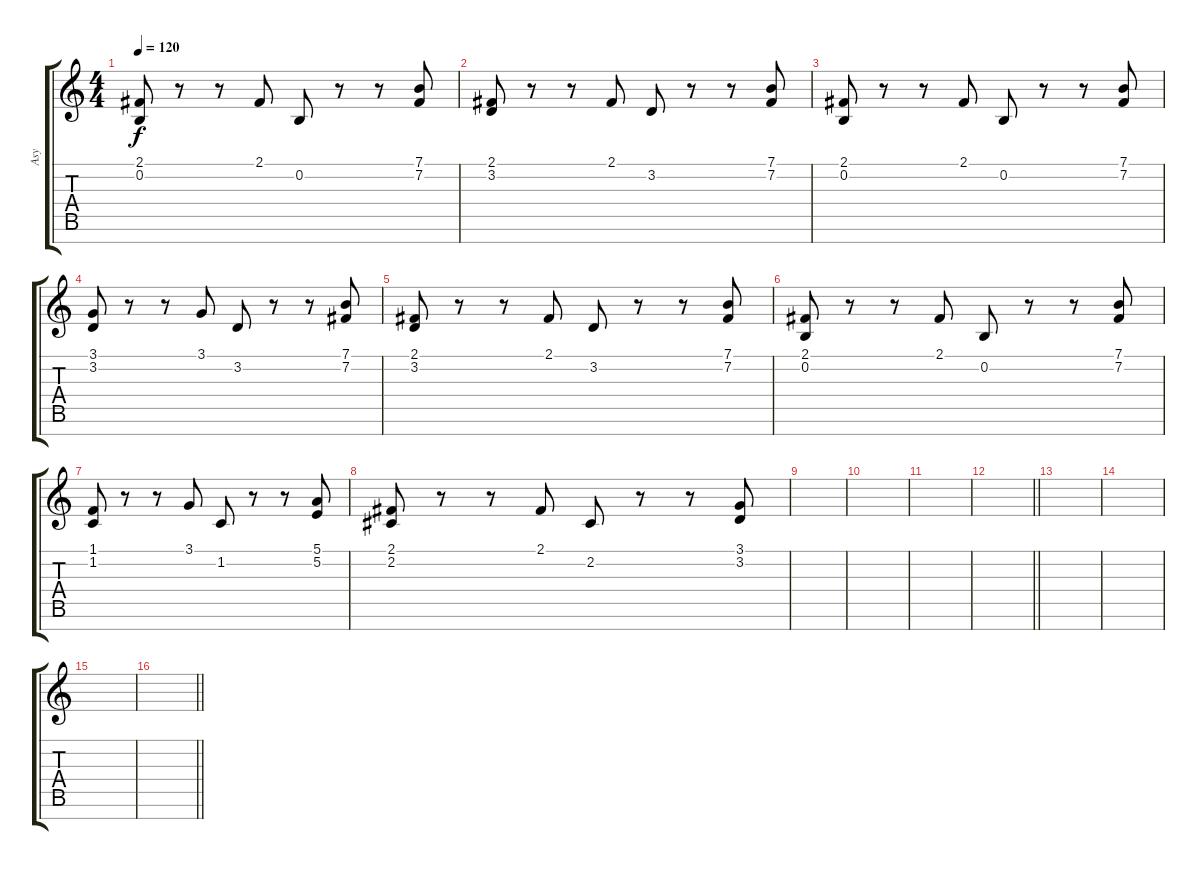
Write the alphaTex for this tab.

\track ("Asy" "Asy") {instrument acousticgrandpiano}
\staff {score tabs}
\tuning (E4 B3 G3 D3 A2 E2 B1) {hide}
\ts (4 4)
\tempo 120
\clef g2
\ks c
(2.1 0.2).8{dy f} r.8 r.8 2.1.8 0.2.8 r.8 r.8 (7.1 7.2).8 |
(2.1 3.2).8 r.8 r.8 2.1.8 3.2.8 r.8 r.8 (7.1 7.2).8 |
(2.1 0.2).8 r.8 r.8 2.1.8 0.2.8 r.8 r.8 (7.1 7.2).8 |
(3.1 3.2).8 r.8 r.8 3.1.8 3.2.8 r.8 r.8 (7.1 7.2).8 |
(2.1 3.2).8 r.8 r.8 2.1.8 3.2.8 r.8 r.8 (7.1 7.2).8 |
(2.1 0.2).8 r.8 r.8 2.1.8 0.2.8 r.8 r.8 (7.1 7.2).8 |
(1.1 1.2).8 r.8 r.8 3.1.8 1.2.8 r.8 r.8 (5.1 5.2).8 |
(2.1 2.2).8 r.8 r.8 2.1.8 2.2.8 r.8 r.8 (3.1 3.2).8 |
|
|
|
\barLineRight lightlight
|
|
|
|
\barLineRight lightlight
